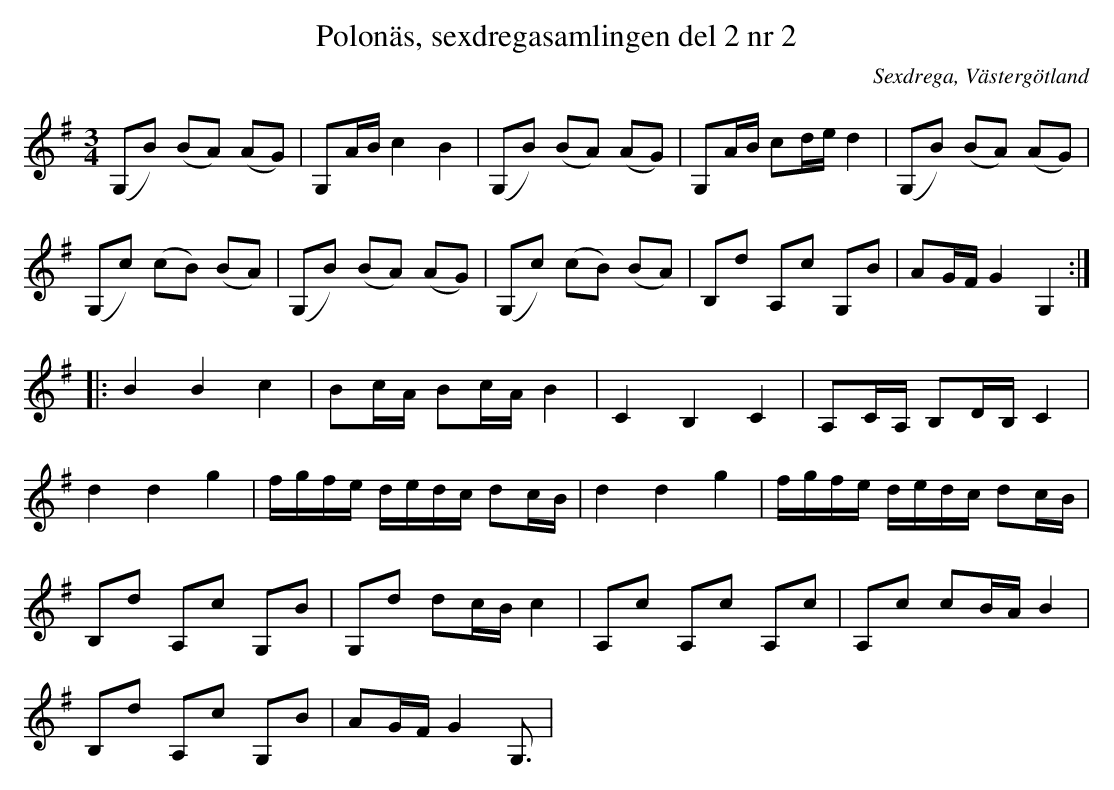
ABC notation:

X:1
T: Polonäs, sexdregasamlingen del 2 nr 2
O: Sexdrega, Västergötland
M: 3/4
L: 1/16
K: G
(G,2B2) (B2A2) (A2G2) | G,2AB c4 B4 | (G,2B2) (B2A2) (A2G2) | G,2AB c2de d4 | (G,2B2) (B2A2) (A2G2) |
(G,2c2) (c2B2) (B2A2) | (G,2B2) (B2A2) (A2G2) | (G,2c2) (c2B2) (B2A2) | B,2d2 A,2c2 G,2B2 | A2GF G4 G,4 ::
B4 B4 c4 | B2cA B2cA B4 | C4 B,4 C4 | A,2CA, B,2DB, C4 |
d4 d4 g4 | fgfe dedc d2cB | d4 d4 g4 | fgfe dedc d2cB |
B,2d2 A,2c2 G,2B2 | G,2d2 d2cB c4 | A,2c2 A,2c2 A,2c2 | A,2c2 c2BA B4 |
B,2d2 A,2c2 G,2B2 | A2GF G4 G,3 |
